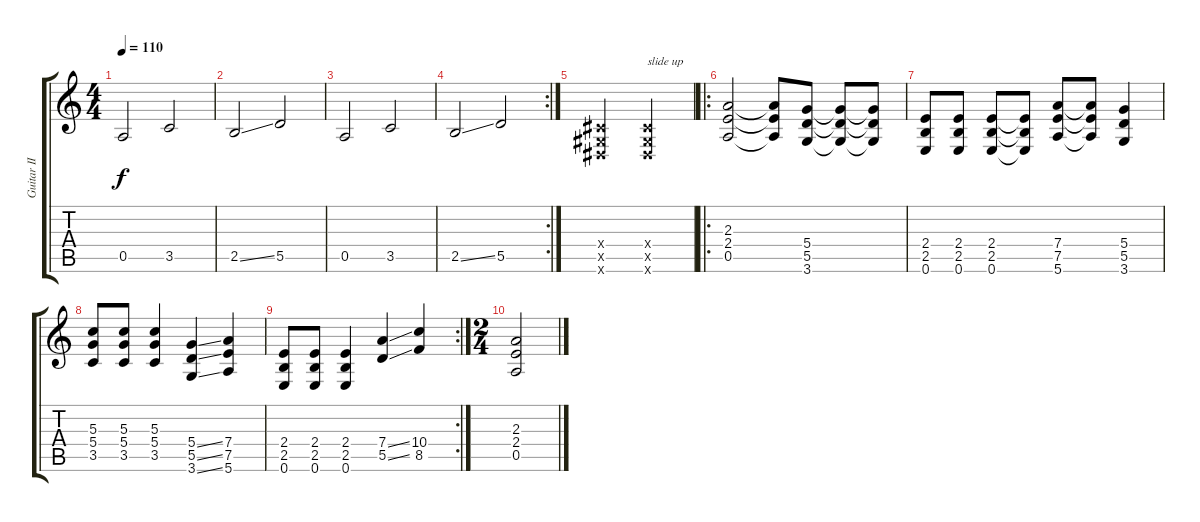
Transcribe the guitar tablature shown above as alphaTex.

\track ("Guitar II" "Guitar II") {instrument distortionguitar}
\staff {score tabs}
\tuning (E4 B3 G3 D3 A2 E2) {hide}
\ts (4 4)
\tempo 110
\clef g2
\ks c
0.5.2{dy f} 3.5.2 |
2.5{ss}.2 5.5.2 |
0.5.2 3.5.2 |
\rc 2
2.5{ss}.2 5.5.2 |
(-1.4{x} -1.5{x} -1.6{x}).2 (-1.4{x} -1.5{x} -1.6{x}).2{txt "slide up"} |
\ro
(2.3 2.4 0.5).2 (2.3{t} 2.4{t} 0.5{t}).8 (5.4 5.5 3.6).8 (5.4{t} 5.5{t} 3.6{t}).8 (5.4{t} 5.5{t} 3.6{t}).8 |
(2.4 2.5 0.6).8 (2.4 2.5 0.6).8 (2.4 2.5 0.6).8 (2.4{t} 2.5{t} 0.6{t}).8 (7.4 7.5 5.6).8 (7.4{t} 7.5{t} 5.6{t}).8 (5.4 5.5 3.6).4 |
(5.3 5.4 3.5).8 (5.3 5.4 3.5).8 (5.3 5.4 3.5).4 (5.4{ss} 5.5{ss} 3.6{ss}).4 (7.4 7.5 5.6).4 |
\rc 2
(2.4 2.5 0.6).8 (2.4 2.5 0.6).8 (2.4 2.5 0.6).4 (7.4{ss} 5.5{ss}).4 (10.4 8.5).4 |
\ts (2 4)
(2.3 2.4 0.5).2
